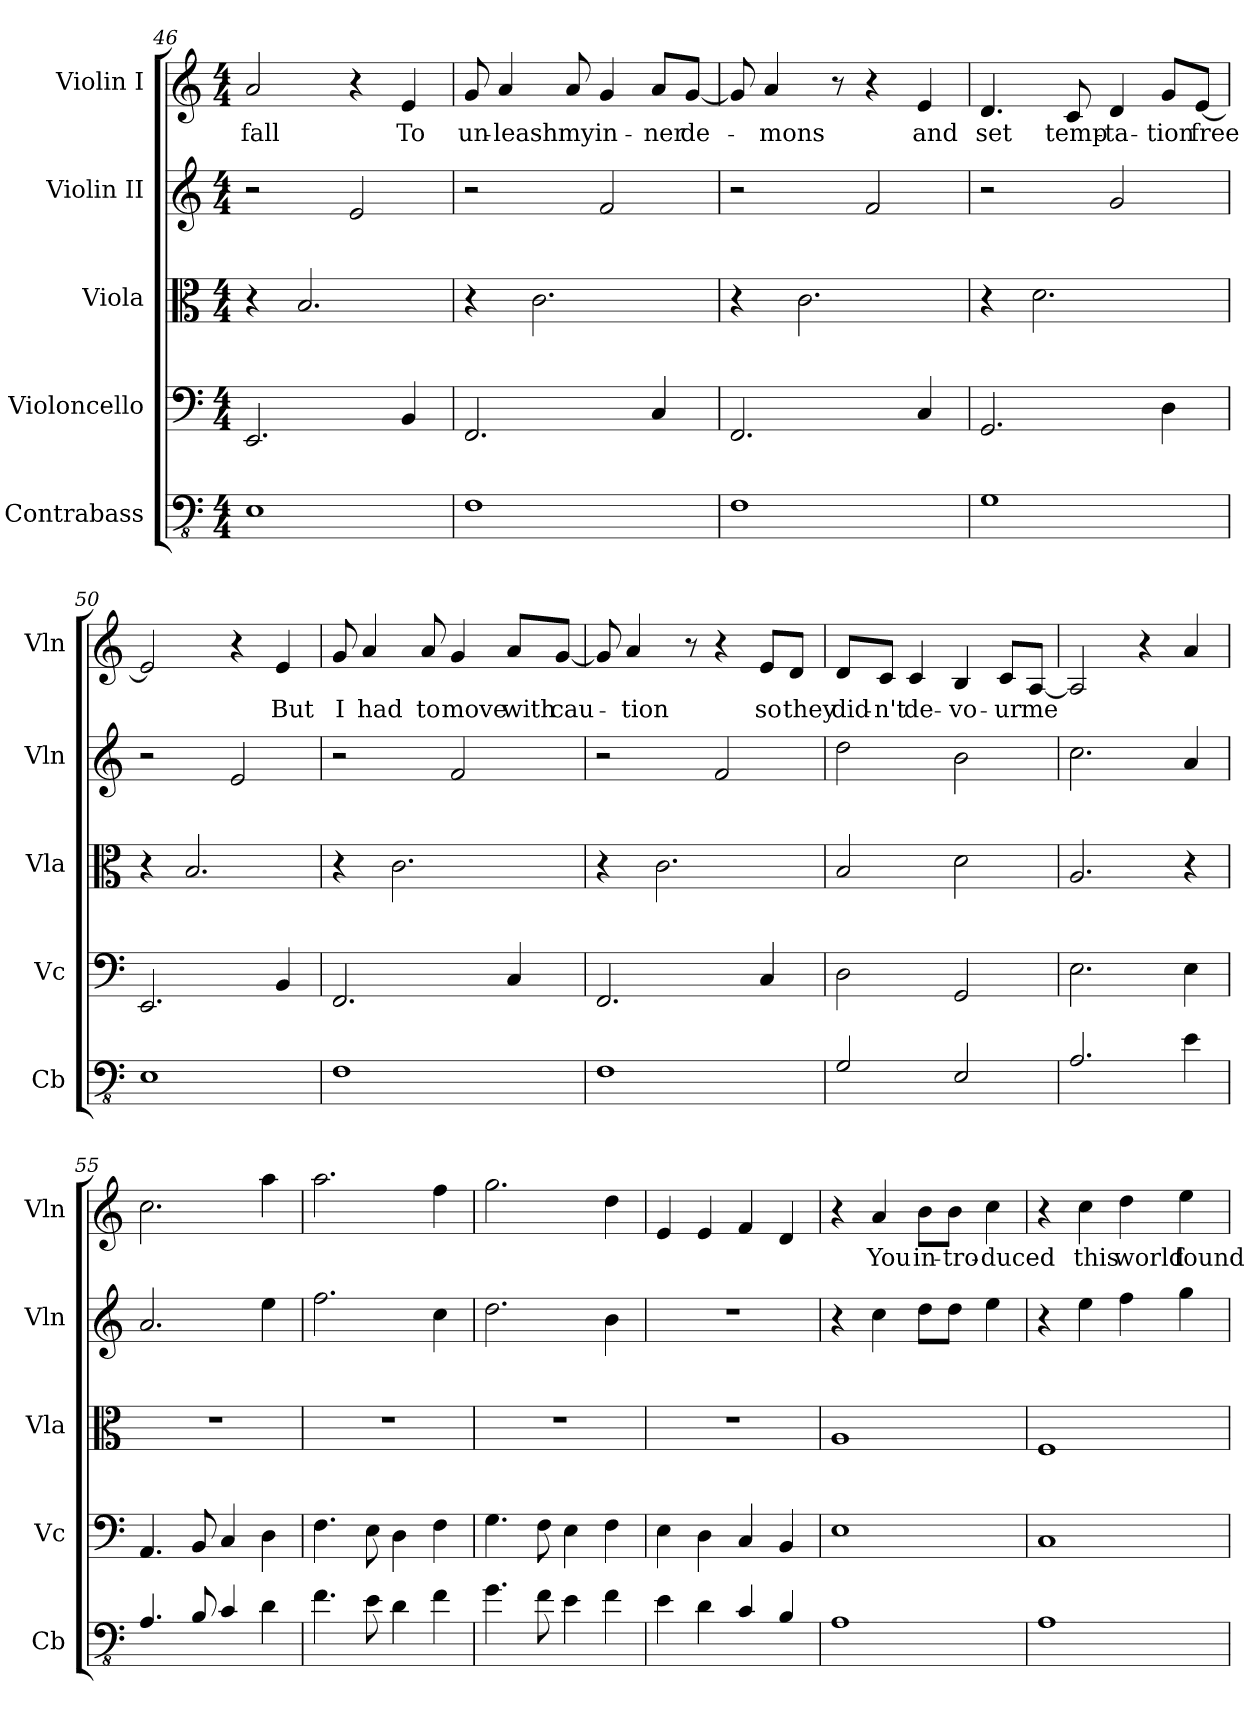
**kern	**kern	**kern	**kern	**kern	**text
*part5	*part4	*part3	*part2	*part1	*part1
*staff5	*staff4	*staff3	*staff2	*staff1	*staff1
*I"Contrabass	*I"Violoncello	*I"Viola	*I"Violin II	*I"Violin I	*
*I'Cb	*I'Vc	*I'Vla	*I'Vln	*I'Vln	*
!!LO:LB:g=z
*clefFv4	*clefF4	*clefC3	*clefG2	*clefG2	*
*ITrd7c12	*	*	*	*	*
*k[]	*k[]	*k[]	*k[]	*k[]	*
*M4/4	*M4/4	*M4/4	*M4/4	*M4/4	*
=46	=46	=46	=46	=46	=46
1EEE	2.EE/	4r	2r	2a/	fall
.	.	2.B/	.	.	.
.	.	.	2e/	4r	.
.	4BB/	.	.	4e/	To
=47	=47	=47	=47	=47	=47
1FFF	2.FF/	4r	2r	8g/	un-
.	.	.	.	4a/	-leash
.	.	2.c\	.	.	.
.	.	.	.	8a/	my
.	.	.	2f/	4g/	in-
.	4C/	.	.	8a/L	-ner
.	.	.	.	[8g/J	de-
=48	=48	=48	=48	=48	=48
1FFF	2.FF/	4r	2r	8g/]	.
.	.	.	.	4a/	-mons
.	.	2.c\	.	.	.
.	.	.	.	8r	.
.	.	.	2f/	4r	.
.	4C/	.	.	4e/	and
=49	=49	=49	=49	=49	=49
1GGG	2.GG/	4r	2r	4.d/	set
.	.	2.d\	.	.	.
.	.	.	.	8c/	temp-
.	.	.	2g/	4d/	-ta-
.	4D\	.	.	8g/L	-tion
.	.	.	.	[8e/J	free
=50	=50	=50	=50	=50	=50
1EEE	2.EE/	4r	2r	2e/]	.
.	.	2.B/	.	.	.
.	.	.	2e/	4r	.
.	4BB/	.	.	4e/	But
!!LO:PB:g=z
=51	=51	=51	=51	=51	=51
1FFF	2.FF/	4r	2r	8g/	I
.	.	.	.	4a/	had
.	.	2.c\	.	.	.
.	.	.	.	8a/	to
.	.	.	2f/	4g/	move
.	4C/	.	.	8a/L	with
.	.	.	.	[8g/J	cau-
=52	=52	=52	=52	=52	=52
1FFF	2.FF/	4r	2r	8g/]	.
.	.	.	.	4a/	-tion
.	.	2.c\	.	.	.
.	.	.	.	8r	.
.	.	.	2f/	4r	.
.	4C/	.	.	8e/L	so
.	.	.	.	8d/J	they
=53	=53	=53	=53	=53	=53
2GGG/	2D\	2B/	2dd\	8d/L	did-
.	.	.	.	8c/J	-n't
.	.	.	.	4c/	de-
2EEE/	2GG/	2d\	2b\	4B/	-vo-
.	.	.	.	8c/L	-ur
.	.	.	.	[8A/J	me
=54	=54	=54	=54	=54	=54
2.AAA/	2.E\	2.A/	2.cc\	2A/]	.
.	.	.	.	4r	.
4EE\	4E\	4r	4a/	4a/	.
=55	=55	=55	=55	=55	=55
4.AAA/	4.AA/	1r	2.a/	2.cc\	.
8BBB/	8BB/	.	.	.	.
4CC/	4C/	.	.	.	.
4DD\	4D\	.	4ee\	4aa\	.
!!LO:LB:g=z
=56	=56	=56	=56	=56	=56
4.FF\	4.F\	1r	2.ff\	2.aa\	.
8EE\	8E\	.	.	.	.
4DD\	4D\	.	.	.	.
4FF\	4F\	.	4cc\	4ff\	.
=57	=57	=57	=57	=57	=57
4.GG\	4.G\	1r	2.dd\	2.gg\	.
8FF\	8F\	.	.	.	.
4EE\	4E\	.	.	.	.
4FF\	4F\	.	4b\	4dd\	.
=58	=58	=58	=58	=58	=58
4EE\	4E\	1r	1r	4e/	.
4DD\	4D\	.	.	4e/	.
4CC/	4C/	.	.	4f/	.
4BBB/	4BB/	.	.	4d/	.
=59	=59	=59	=59	=59	=59
1AAA	1E	1A	4r	4r	.
.	.	.	4cc\	4a/	You
.	.	.	8dd\L	8b\L	in-
.	.	.	8dd\J	8b\J	-tro-
.	.	.	4ee\	4cc\	-duced
=60	=60	=60	=60	=60	=60
1AAA	1C	1F	4r	4r	.
.	.	.	4ee\	4cc\	this
.	.	.	4ff\	4dd\	world
.	.	.	4gg\	4ee\	found
=	=	=	=	=	=
*-	*-	*-	*-	*-	*-
